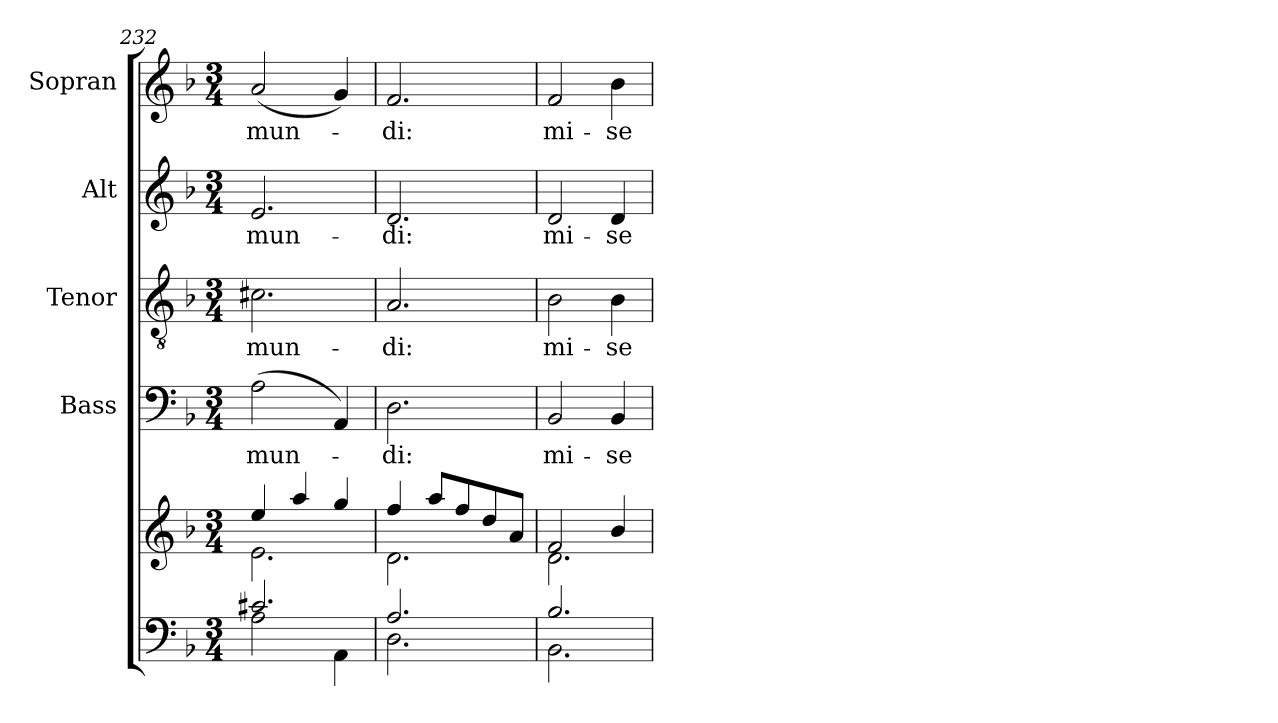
**kern	**kern	**kern	**text	**kern	**text	**kern	**text	**kern	**text
*part5	*part5	*part4	*part4	*part3	*part3	*part2	*part2	*part1	*part1
*staff6	*staff5	*staff4	*staff4	*staff3	*staff3	*staff2	*staff2	*staff1	*staff1
*	*	*I"Bass	*	*I"Tenor	*	*I"Alt	*	*I"Sopran	*
*	*	*I'B.	*	*I'T.	*	*I'A.	*	*I'S.	*
*clefF4	*clefG2	*clefF4	*	*clefGv2	*	*clefG2	*	*clefG2	*
*k[b-]	*k[b-]	*k[b-]	*	*k[b-]	*	*k[b-]	*	*k[b-]	*
*F:	*F:	*F:	*	*F:	*	*F:	*	*F:	*
*M3/4	*M3/4	*M3/4	*	*M3/4	*	*M3/4	*	*M3/4	*
=232	=232	=232	=232	=232	=232	=232	=232	=232	=232
*^	*^	*	*	*	*	*	*	*	*
!	!	!	!	!	!LO:LY:b	!	!LO:LY:b	!	!LO:LY:b	!	!LO:LY:b
2.c#X/	2A\	4ee/	2.e\	(>2A\	mun-	2.c#X\	mun-	2.e/	mun-	(<2a/	mun-
.	.	4aa/	.	.	.	.	.	.	.	.	.
.	4AA\	4gg/	.	4AA/)	.	.	.	.	.	4g/)	.
!!LO:LB:g=z
=233	=233	=233	=233	=233	=233	=233	=233	=233	=233	=233	=233
!	!	!	!	!	!LO:LY:b	!	!LO:LY:b	!	!LO:LY:b	!	!LO:LY:b
2.A/	2.D\	4ff/	2.d\	2.D\	-di:	2.A/	-di:	2.d/	-di:	2.f/	-di:
.	.	8aa/L	.	.	.	.	.	.	.	.	.
.	.	8ff/	.	.	.	.	.	.	.	.	.
.	.	8dd/	.	.	.	.	.	.	.	.	.
.	.	8a/J	.	.	.	.	.	.	.	.	.
=234	=234	=234	=234	=234	=234	=234	=234	=234	=234	=234	=234
!	!	!	!	!	!LO:LY:b	!	!LO:LY:b	!	!LO:LY:b	!	!LO:LY:b
2.B-/	2.BB-\	2f/	2.d\	2BB-/	mi-	2B-\	mi-	2d/	mi-	2f/	mi-
!	!	!	!	!	!LO:LY:b	!	!LO:LY:b	!	!LO:LY:b	!	!LO:LY:b
.	.	4b-/	.	4BB-/	-se-	4B-\	-se-	4d/	-se-	4b-\	-se-
*v	*v	*	*	*	*	*	*	*	*	*	*
*	*v	*v	*	*	*	*	*	*	*	*
=	=	=	=	=	=	=	=	=	=
*-	*-	*-	*-	*-	*-	*-	*-	*-	*-
